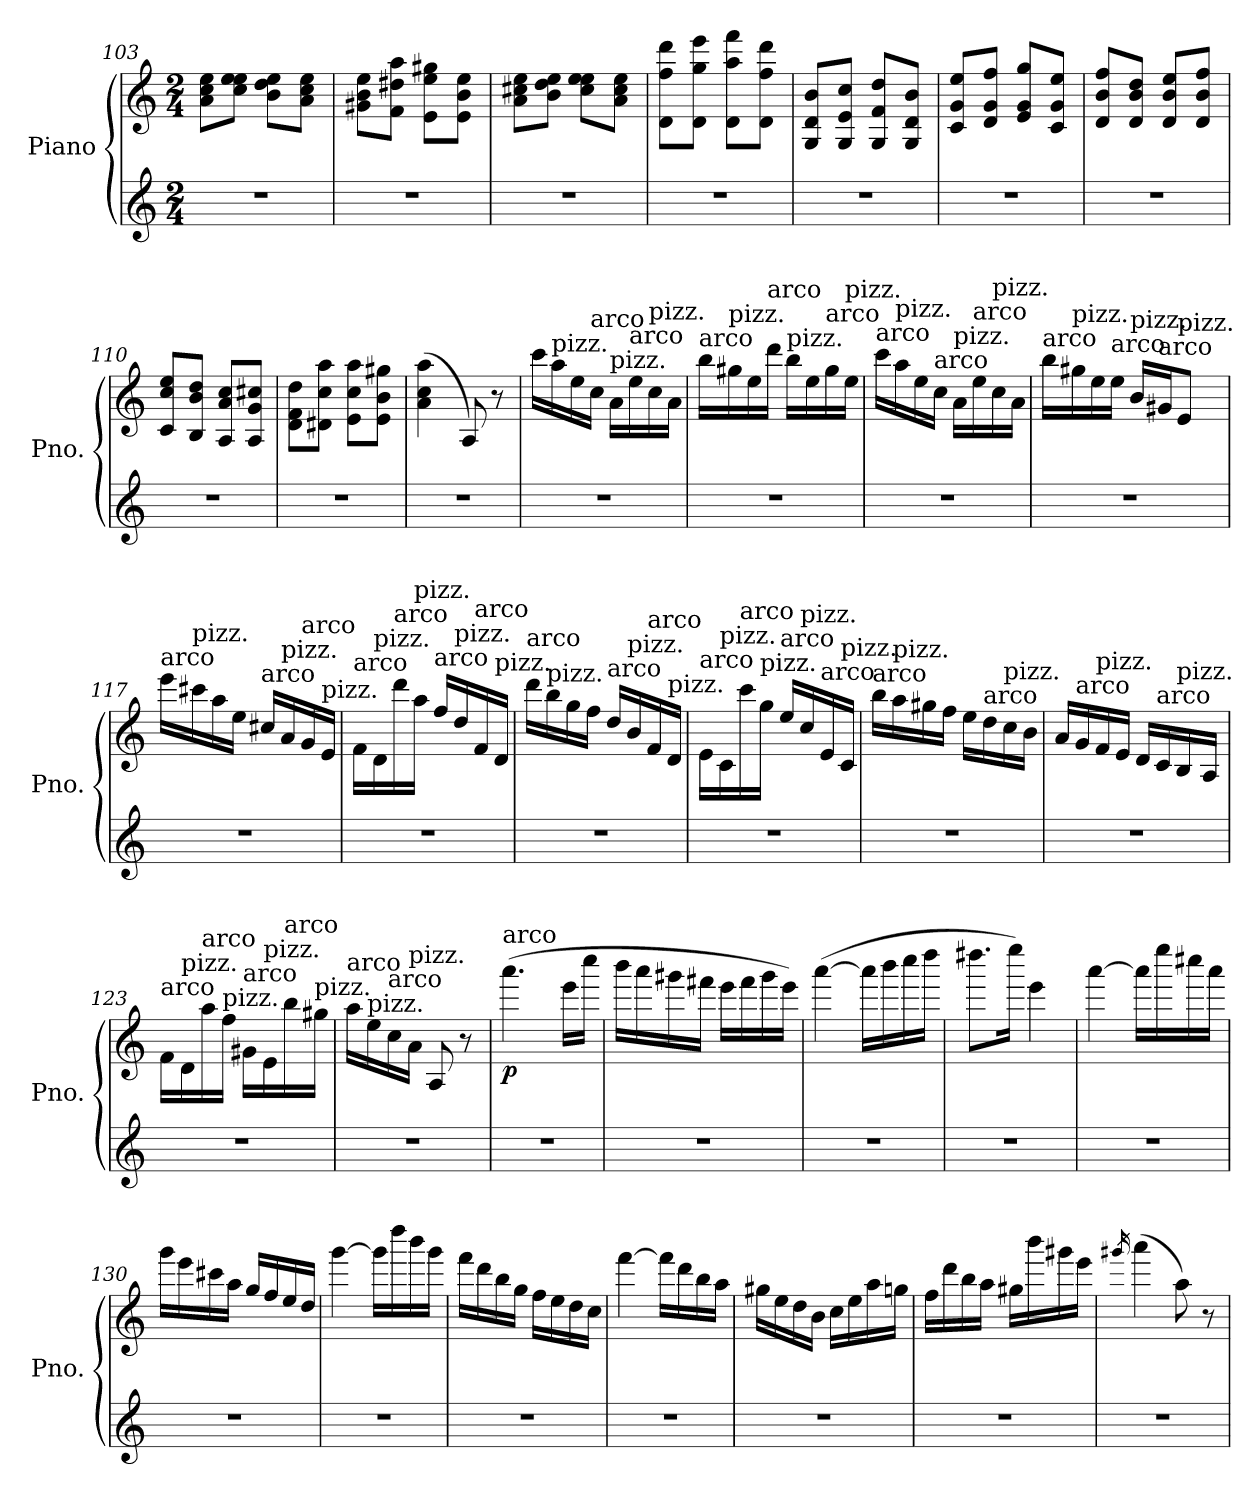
**kern	**kern	**dynam
*part1	*part1	*part1
*staff2	*staff1	*staff1/2
*I"Piano	*	*
*I'Pno.	*	*
*clefG2	*clefG2	*
*k[]	*k[]	*
*M2/4	*M2/4	*
=103	=103	=103
2r	8a\ 8cc\ 8ee\L	.
.	8cc\ 8ee\ 8ee\J	.
.	8b\ 8dd\ 8ee\L	.
.	8a\ 8cc\ 8ee\J	.
!!LO:LB:g=z
=104	=104	=104
2r	8g#X\ 8b\ 8ee\L	.
.	8f\ 8dd#X\ 8aa\J	.
.	8e\ 8ee\ 8gg#X\L	.
.	8e\ 8b\ 8ee\J	.
=105	=105	=105
2r	8a\ 8cc#X\ 8ee\L	.
.	8b\ 8dd\ 8ee\J	.
.	8cc#\ 8ee\ 8ee\L	.
.	8a\ 8cc#\ 8ee\J	.
=106	=106	=106
2r	8d\ 8ff\ 8ddd\L	.
.	8d\ 8gg\ 8eee\J	.
.	8d\ 8aa\ 8fff\L	.
.	8d\ 8ff\ 8ddd\J	.
=107	=107	=107
2r	8G/ 8d/ 8b/L	.
.	8G/ 8e/ 8cc/J	.
.	8G/ 8f/ 8dd/L	.
.	8G/ 8d/ 8b/J	.
=108	=108	=108
2r	8c/ 8g/ 8ee/L	.
.	8d/ 8g/ 8ff/J	.
.	8e/ 8g/ 8gg/L	.
.	8c/ 8g/ 8ee/J	.
=109	=109	=109
2r	8d/ 8b/ 8ff/L	.
.	8d/ 8b/ 8dd/J	.
.	8d/ 8b/ 8ee/L	.
.	8d/ 8b/ 8ff/J	.
=110	=110	=110
2r	8c/ 8cc/ 8ee/L	.
.	8B/ 8b/ 8dd/J	.
.	8A/ 8a/ 8cc/L	.
.	8A/ 8g/ 8cc#X/J	.
!!LO:PB:g=z
=111	=111	=111
2r	8d\ 8f\ 8dd\L	.
.	8d#X\ 8cc\ 8aa\J	.
.	8e\ 8cc\ 8aa\L	.
.	8e\ 8b\ 8gg#X\J	.
=112	=112	=112
2r	(>4a\ 4cc\ 4aa\	.
.	8A/)	.
.	8r	.
=113	=113	=113
2r	16ccc\LL	.
!	!LO:TX:a:t=pizz.	!
.	16aa\	.
.	16ee\	.
!	!LO:TX:a:t=arco	!
.	16cc\JJ	.
!	!LO:TX:a:t=pizz.	!
.	16a\LL	.
!	!LO:TX:a:t=arco	!
.	16ee\	.
!	!LO:TX:a:t=pizz.	!
.	16cc\	.
.	16a\JJ	.
=114	=114	=114
!	!LO:TX:a:t=arco	!
2r	16bb\LL	.
!	!LO:TX:a:t=pizz.	!
.	16gg#X\	.
.	16ee\	.
!	!LO:TX:a:t=arco	!
.	16ddd\JJ	.
!	!LO:TX:a:t=pizz.	!
.	16bb\LL	.
.	16ee\	.
!	!LO:TX:a:t=arco	!
.	16gg#\	.
!	!LO:TX:a:t=pizz.	!
.	16ee\JJ	.
=115	=115	=115
!	!LO:TX:a:t=arco	!
2r	16ccc\LL	.
!	!LO:TX:a:t=pizz.	!
.	16aa\	.
.	16ee\	.
!	!LO:TX:a:t=arco	!
.	16cc\JJ	.
!	!LO:TX:a:t=pizz.	!
.	16a\LL	.
!	!LO:TX:a:t=arco	!
.	16ee\	.
!	!LO:TX:a:t=pizz.	!
.	16cc\	.
.	16a\JJ	.
=116	=116	=116
!	!LO:TX:a:t=arco	!
2r	16bb\LL	.
!	!LO:TX:a:t=pizz.	!
.	16gg#X\	.
.	16ee\	.
!	!LO:TX:a:t=arco	!
.	16ee\JJ	.
!	!LO:TX:a:t=pizz.	!
.	16b/LL	.
!	!LO:TX:a:t=arco	!
.	16g#X/J	.
!	!LO:TX:a:t=pizz.	!
.	8e/J	.
!!LO:LB:g=z
=117	=117	=117
!	!LO:TX:a:t=arco	!
2r	16eee\LL	.
!	!LO:TX:a:t=pizz.	!
.	16ccc#X\	.
.	16aa\	.
.	16ee\JJ	.
!	!LO:TX:a:t=arco	!
.	16cc#X/LL	.
!	!LO:TX:a:t=pizz.	!
.	16a/	.
!	!LO:TX:a:t=arco	!
.	16g/	.
!	!LO:TX:a:t=pizz.	!
.	16e/JJ	.
=118	=118	=118
!	!LO:TX:a:t=arco	!
2r	16f\LL	.
!	!LO:TX:a:t=pizz.	!
.	16d\	.
!	!LO:TX:a:t=arco	!
.	16ddd\	.
!	!LO:TX:a:t=pizz.	!
.	16aa\JJ	.
!	!LO:TX:a:t=arco	!
.	16ff/LL	.
!	!LO:TX:a:t=pizz.	!
.	16dd/	.
!	!LO:TX:a:t=arco	!
.	16f/	.
!	!LO:TX:a:t=pizz.	!
.	16d/JJ	.
=119	=119	=119
!	!LO:TX:a:t=arco	!
2r	16ddd\LL	.
!	!LO:TX:a:t=pizz.	!
.	16bb\	.
.	16gg\	.
.	16ff\JJ	.
!	!LO:TX:a:t=arco	!
.	16dd/LL	.
!	!LO:TX:a:t=pizz.	!
.	16b/	.
!	!LO:TX:a:t=arco	!
.	16f/	.
!	!LO:TX:a:t=pizz.	!
.	16d/JJ	.
=120	=120	=120
!	!LO:TX:a:t=arco	!
2r	16e\LL	.
!	!LO:TX:a:t=pizz.	!
.	16c\	.
!	!LO:TX:a:t=arco	!
.	16ccc\	.
!	!LO:TX:a:t=pizz.	!
.	16gg\JJ	.
!	!LO:TX:a:t=arco	!
.	16ee/LL	.
!	!LO:TX:a:t=pizz.	!
.	16cc/	.
!	!LO:TX:a:t=arco	!
.	16e/	.
!	!LO:TX:a:t=pizz.	!
.	16c/JJ	.
=121	=121	=121
!	!LO:TX:a:t=arco	!
2r	16bb\LL	.
!	!LO:TX:a:t=pizz.	!
.	16aa\	.
.	16gg#X\	.
.	16ff\JJ	.
.	16ee\LL	.
!	!LO:TX:a:t=arco	!
.	16dd\	.
!	!LO:TX:a:t=pizz.	!
.	16cc\	.
.	16b\JJ	.
!!LO:LB:g=z
=122	=122	=122
2r	16a/LL	.
!	!LO:TX:a:t=arco	!
.	16g/	.
!	!LO:TX:a:t=pizz.	!
.	16f/	.
.	16e/JJ	.
.	16d/LL	.
!	!LO:TX:a:t=arco	!
.	16c/	.
!	!LO:TX:a:t=pizz.	!
.	16B/	.
.	16A/JJ	.
=123	=123	=123
!	!LO:TX:a:t=arco	!
2r	16f\LL	.
!	!LO:TX:a:t=pizz.	!
.	16d\	.
!	!LO:TX:a:t=arco	!
.	16aa\	.
!	!LO:TX:a:t=pizz.	!
.	16ff\JJ	.
!	!LO:TX:a:t=arco	!
.	16g#X\LL	.
!	!LO:TX:a:t=pizz.	!
.	16e\	.
!	!LO:TX:a:t=arco	!
.	16bb\	.
!	!LO:TX:a:t=pizz.	!
.	16gg#X\JJ	.
=124	=124	=124
!	!LO:TX:a:t=arco	!
2r	16aa\LL	.
!	!LO:TX:a:t=pizz.	!
.	16ee\	.
!	!LO:TX:a:t=arco	!
.	16cc\	.
!	!LO:TX:a:t=pizz.	!
.	16a\JJ	.
.	8A/	.
.	8r	.
=125	=125	=125
!	!LO:TX:a:t=arco	!
!	!	!LO:DY:b
2r	(>4.aaa\	p
.	16eee\LL	.
.	16cccc\JJ	.
=126	=126	=126
2r	16bbb\LL	.
.	16aaa\	.
.	16ggg#X\	.
.	16fff#X\JJ	.
.	16eee\LL	.
.	16fff#\	.
.	16ggg#\	.
.	16eee\JJ)	.
!!LO:LB:g=z
=127	=127	=127
2r	(>[4aaa\	.
.	16aaa\LL]	.
.	16bbb\	.
.	16cccc\	.
.	16dddd\JJ	.
!!LO:LB:g=z
=128	=128	=128
2r	8.dddd#X\L	.
.	16eeee\Jk)	.
.	4eee\	.
=129	=129	=129
2r	[4aaa\	.
.	16aaa\LL]	.
.	16eeee\	.
.	16cccc#X\	.
.	16aaa\JJ	.
=130	=130	=130
2r	16ggg\LL	.
.	16eee\	.
.	16ccc#X\	.
.	16aa\JJ	.
.	16gg/LL	.
.	16ff/	.
.	16ee/	.
.	16dd/JJ	.
=131	=131	=131
2r	[4ggg\	.
.	16ggg\LL]	.
.	16dddd\	.
.	16bbb\	.
.	16ggg\JJ	.
=132	=132	=132
2r	16fff\LL	.
.	16ddd\	.
.	16bb\	.
.	16gg\JJ	.
.	16ff\LL	.
.	16ee\	.
.	16dd\	.
.	16cc\JJ	.
=133	=133	=133
2r	[4fff\	.
.	16fff\LL]	.
.	16ddd\	.
.	16bb\	.
.	16aa\JJ	.
!!LO:PB:g=z
=134	=134	=134
2r	16gg#X\LL	.
.	16ee\	.
.	16dd\	.
.	16b\JJ	.
.	16cc\LL	.
.	16ee\	.
.	16aa\	.
.	16ggn\JJ	.
=135	=135	=135
2r	16ff\LL	.
.	16ddd\	.
.	16bb\	.
.	16aa\JJ	.
.	16gg#X\LL	.
.	16bbb\	.
.	16ggg#X\	.
.	16eee\JJ	.
=136	=136	=136
.	16qggg#X/	.
2r	(>4aaa\	.
.	8aa\)	.
.	8r	.
=	=	=
*-	*-	*-
